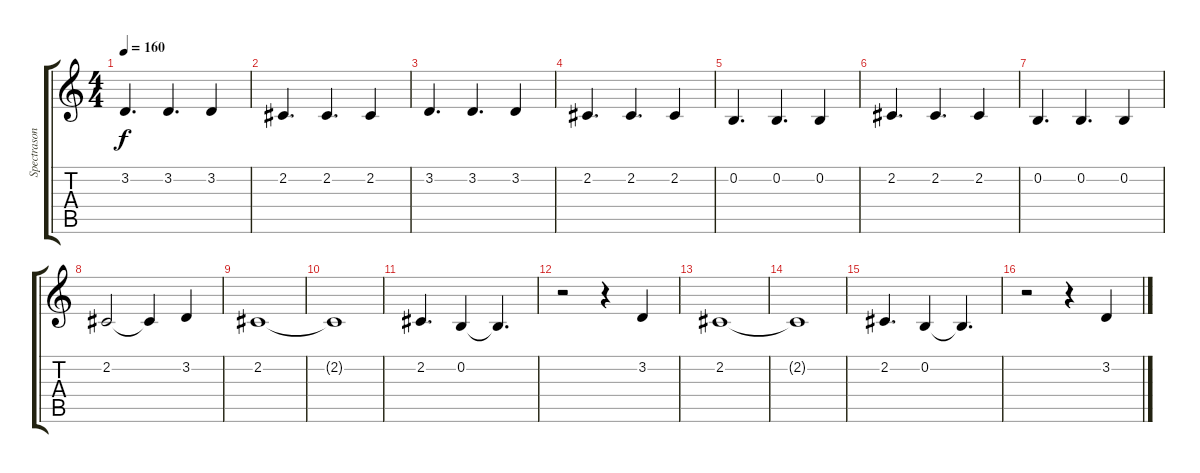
\track ("Spectrasonics Omnisphere" "Spectrason") {instrument pad8sweep}
\staff {score tabs}
\tuning (E4 B3 G3 D3 A2 E2) {hide}
\ts (4 4)
\tempo 160
\clef g2
\ks c
3.2.4{d dy f} 3.2.4{d} 3.2.4 |
2.2.4{d} 2.2.4{d} 2.2.4 |
3.2.4{d} 3.2.4{d} 3.2.4 |
2.2.4{d} 2.2.4{d} 2.2.4 |
0.2.4{d} 0.2.4{d} 0.2.4 |
2.2.4{d} 2.2.4{d} 2.2.4 |
0.2.4{d} 0.2.4{d} 0.2.4 |
2.2.2 2.2{t}.4 3.2.4 |
2.2.1 |
2.2{t}.1 |
2.2.4{d} 0.2.4 0.2{t}.4{d} |
r.2 r.4 3.2.4 |
2.2.1 |
2.2{t}.1 |
2.2.4{d} 0.2.4 0.2{t}.4{d} |
r.2 r.4 3.2.4
